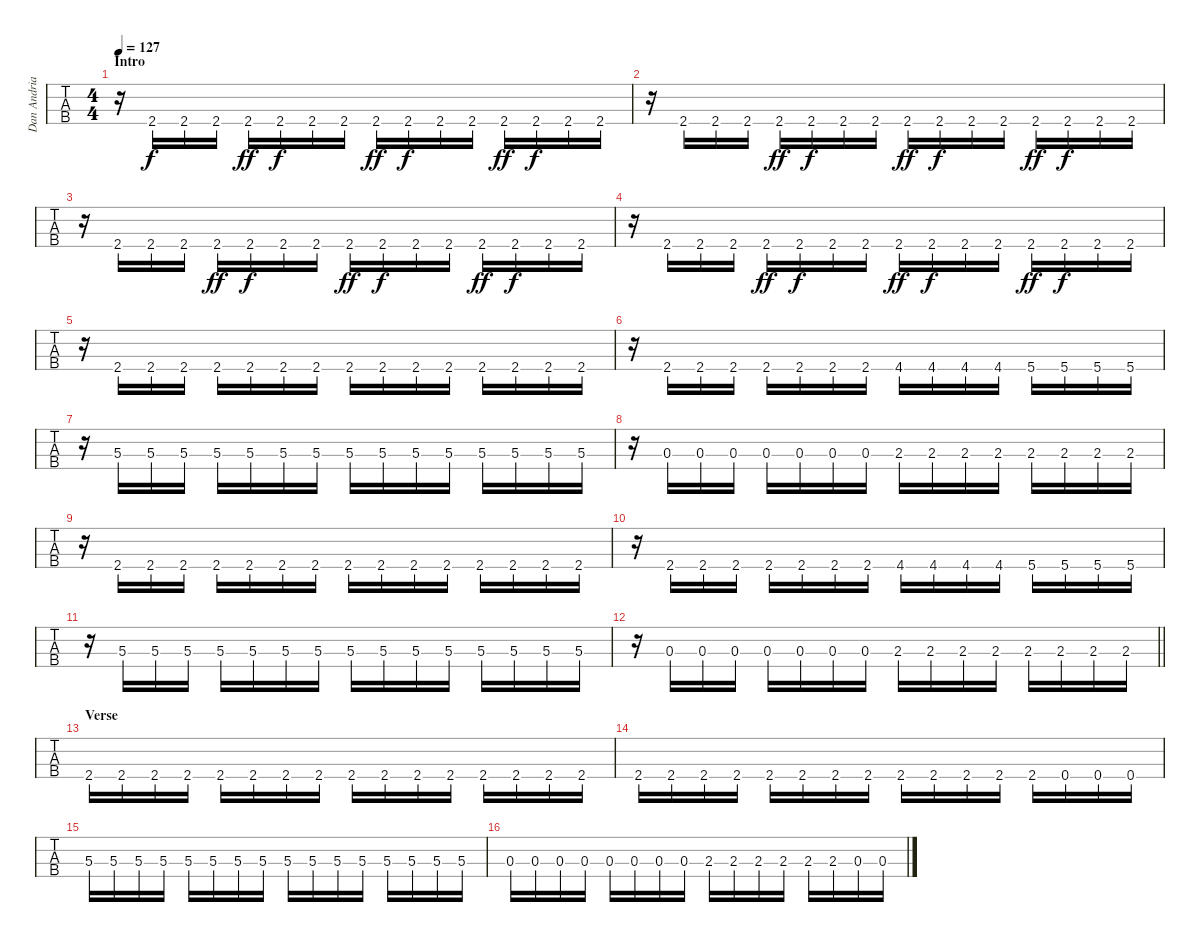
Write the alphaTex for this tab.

\track ("Dan Andriano - Bass" "Dan Andria") {instrument electricbassfinger}
\staff {tabs}
\tuning (G2 D2 A1 E1) {hide}
\ts (4 4)
\section ("" "Intro")
\tempo 127
\clef f4
\ks a
r.16{dy f} 2.4.16 2.4.16 2.4.16 2.4.16{dy ff} 2.4.16{dy f} 2.4.16 2.4.16 2.4.16{dy ff} 2.4.16{dy f} 2.4.16 2.4.16 2.4.16{dy ff} 2.4.16{dy f} 2.4.16 2.4.16 |
r.16 2.4.16 2.4.16 2.4.16 2.4.16{dy ff} 2.4.16{dy f} 2.4.16 2.4.16 2.4.16{dy ff} 2.4.16{dy f} 2.4.16 2.4.16 2.4.16{dy ff} 2.4.16{dy f} 2.4.16 2.4.16 |
r.16 2.4.16 2.4.16 2.4.16 2.4.16{dy ff} 2.4.16{dy f} 2.4.16 2.4.16 2.4.16{dy ff} 2.4.16{dy f} 2.4.16 2.4.16 2.4.16{dy ff} 2.4.16{dy f} 2.4.16 2.4.16 |
r.16 2.4.16 2.4.16 2.4.16 2.4.16{dy ff} 2.4.16{dy f} 2.4.16 2.4.16 2.4.16{dy ff} 2.4.16{dy f} 2.4.16 2.4.16 2.4.16{dy ff} 2.4.16{dy f} 2.4.16 2.4.16 |
r.16 2.4.16 2.4.16 2.4.16 2.4.16 2.4.16 2.4.16 2.4.16 2.4.16 2.4.16 2.4.16 2.4.16 2.4.16 2.4.16 2.4.16 2.4.16 |
r.16 2.4.16 2.4.16 2.4.16 2.4.16 2.4.16 2.4.16 2.4.16 4.4.16 4.4.16 4.4.16 4.4.16 5.4.16 5.4.16 5.4.16 5.4.16 |
r.16 5.3.16 5.3.16 5.3.16 5.3.16 5.3.16 5.3.16 5.3.16 5.3.16 5.3.16 5.3.16 5.3.16 5.3.16 5.3.16 5.3.16 5.3.16 |
r.16 0.3.16 0.3.16 0.3.16 0.3.16 0.3.16 0.3.16 0.3.16 2.3.16 2.3.16 2.3.16 2.3.16 2.3.16 2.3.16 2.3.16 2.3.16 |
r.16 2.4.16 2.4.16 2.4.16 2.4.16 2.4.16 2.4.16 2.4.16 2.4.16 2.4.16 2.4.16 2.4.16 2.4.16 2.4.16 2.4.16 2.4.16 |
r.16 2.4.16 2.4.16 2.4.16 2.4.16 2.4.16 2.4.16 2.4.16 4.4.16 4.4.16 4.4.16 4.4.16 5.4.16 5.4.16 5.4.16 5.4.16 |
r.16 5.3.16 5.3.16 5.3.16 5.3.16 5.3.16 5.3.16 5.3.16 5.3.16 5.3.16 5.3.16 5.3.16 5.3.16 5.3.16 5.3.16 5.3.16 |
\barLineRight lightlight
r.16 0.3.16 0.3.16 0.3.16 0.3.16 0.3.16 0.3.16 0.3.16 2.3.16 2.3.16 2.3.16 2.3.16 2.3.16 2.3.16 2.3.16 2.3.16 |
\section ("" "Verse")
2.4.16 2.4.16 2.4.16 2.4.16 2.4.16 2.4.16 2.4.16 2.4.16 2.4.16 2.4.16 2.4.16 2.4.16 2.4.16 2.4.16 2.4.16 2.4.16 |
2.4.16 2.4.16 2.4.16 2.4.16 2.4.16 2.4.16 2.4.16 2.4.16 2.4.16 2.4.16 2.4.16 2.4.16 2.4.16 0.4.16 0.4.16 0.4.16 |
5.3.16 5.3.16 5.3.16 5.3.16 5.3.16 5.3.16 5.3.16 5.3.16 5.3.16 5.3.16 5.3.16 5.3.16 5.3.16 5.3.16 5.3.16 5.3.16 |
0.3.16 0.3.16 0.3.16 0.3.16 0.3.16 0.3.16 0.3.16 0.3.16 2.3.16 2.3.16 2.3.16 2.3.16 2.3.16 2.3.16 0.3.16 0.3.16
